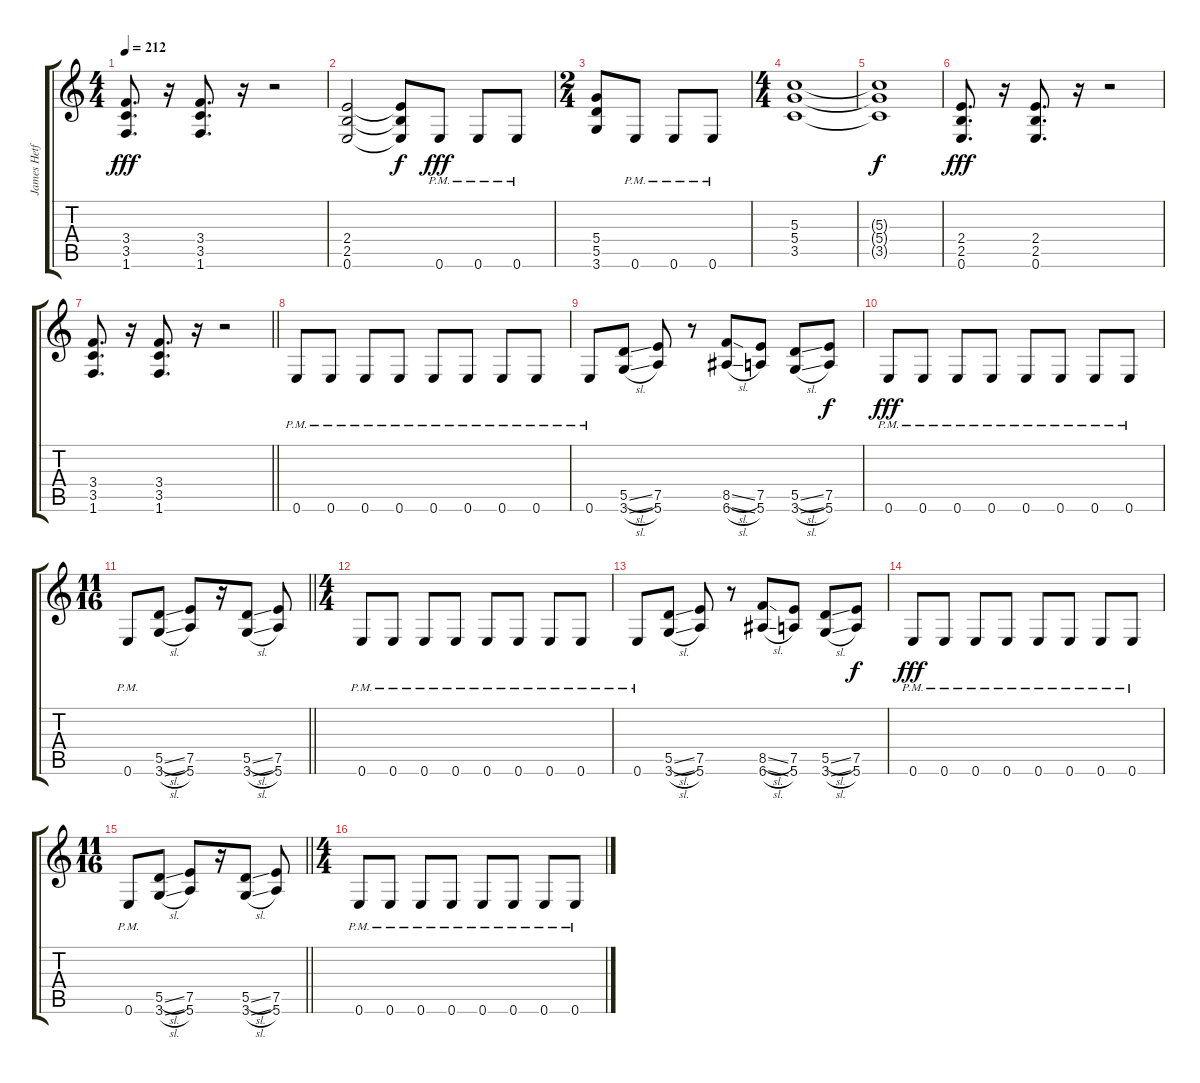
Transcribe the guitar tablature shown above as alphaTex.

\track ("James Hetfield" "James Hetf") {instrument distortionguitar}
\staff {score tabs}
\tuning (E4 B3 G3 D3 A2 E2) {hide}
\ts (4 4)
\tempo 212
\clef g2
\ks c
(3.4 3.5 1.6).8{d dy fff} r.16 (3.4 3.5 1.6).8{d} r.16 r.2 |
(2.4 2.5 0.6).2 (2.4{t} 2.5{t} 0.6{t}).8{dy f} 0.6{pm}.8{dy fff} 0.6{pm}.8 0.6{pm}.8 |
\ts (2 4)
(5.4 5.5 3.6).8 0.6{pm}.8 0.6{pm}.8 0.6{pm}.8 |
\ts (4 4)
(5.3 5.4 3.5).1 |
(5.3{t} 5.4{t} 3.5{t}).1{dy f} |
(2.4 2.5 0.6).8{d dy fff} r.16 (2.4 2.5 0.6).8{d} r.16 r.2 |
\barLineRight lightlight
(3.4 3.5 1.6).8{d} r.16 (3.4 3.5 1.6).8{d} r.16 r.2 |
0.6{pm}.8 0.6{pm}.8 0.6{pm}.8 0.6{pm}.8 0.6{pm}.8 0.6{pm}.8 0.6{pm}.8 0.6{pm}.8 |
0.6{pm}.8 (5.5{sl} 3.6{sl}).8 (7.5 5.6).8 r.8 (8.5{sl} 6.6{sl}).8 (7.5 5.6).8 (5.5{sl} 3.6{sl}).8 (7.5 5.6).8{dy f} |
0.6{pm}.8{dy fff} 0.6{pm}.8 0.6{pm}.8 0.6{pm}.8 0.6{pm}.8 0.6{pm}.8 0.6{pm}.8 0.6{pm}.8 |
\ts (11 16)
\barLineRight lightlight
0.6{pm}.8 (5.5{sl} 3.6{sl}).8 (7.5 5.6).8 r.16 (5.5{sl} 3.6{sl}).8 (7.5 5.6).8 |
\ts (4 4)
0.6{pm}.8 0.6{pm}.8 0.6{pm}.8 0.6{pm}.8 0.6{pm}.8 0.6{pm}.8 0.6{pm}.8 0.6{pm}.8 |
0.6{pm}.8 (5.5{sl} 3.6{sl}).8 (7.5 5.6).8 r.8 (8.5{sl} 6.6{sl}).8 (7.5 5.6).8 (5.5{sl} 3.6{sl}).8 (7.5 5.6).8{dy f} |
0.6{pm}.8{dy fff} 0.6{pm}.8 0.6{pm}.8 0.6{pm}.8 0.6{pm}.8 0.6{pm}.8 0.6{pm}.8 0.6{pm}.8 |
\ts (11 16)
\barLineRight lightlight
0.6{pm}.8 (5.5{sl} 3.6{sl}).8 (7.5 5.6).8 r.16 (5.5{sl} 3.6{sl}).8 (7.5 5.6).8 |
\ts (4 4)
0.6{pm}.8 0.6{pm}.8 0.6{pm}.8 0.6{pm}.8 0.6{pm}.8 0.6{pm}.8 0.6{pm}.8 0.6{pm}.8
